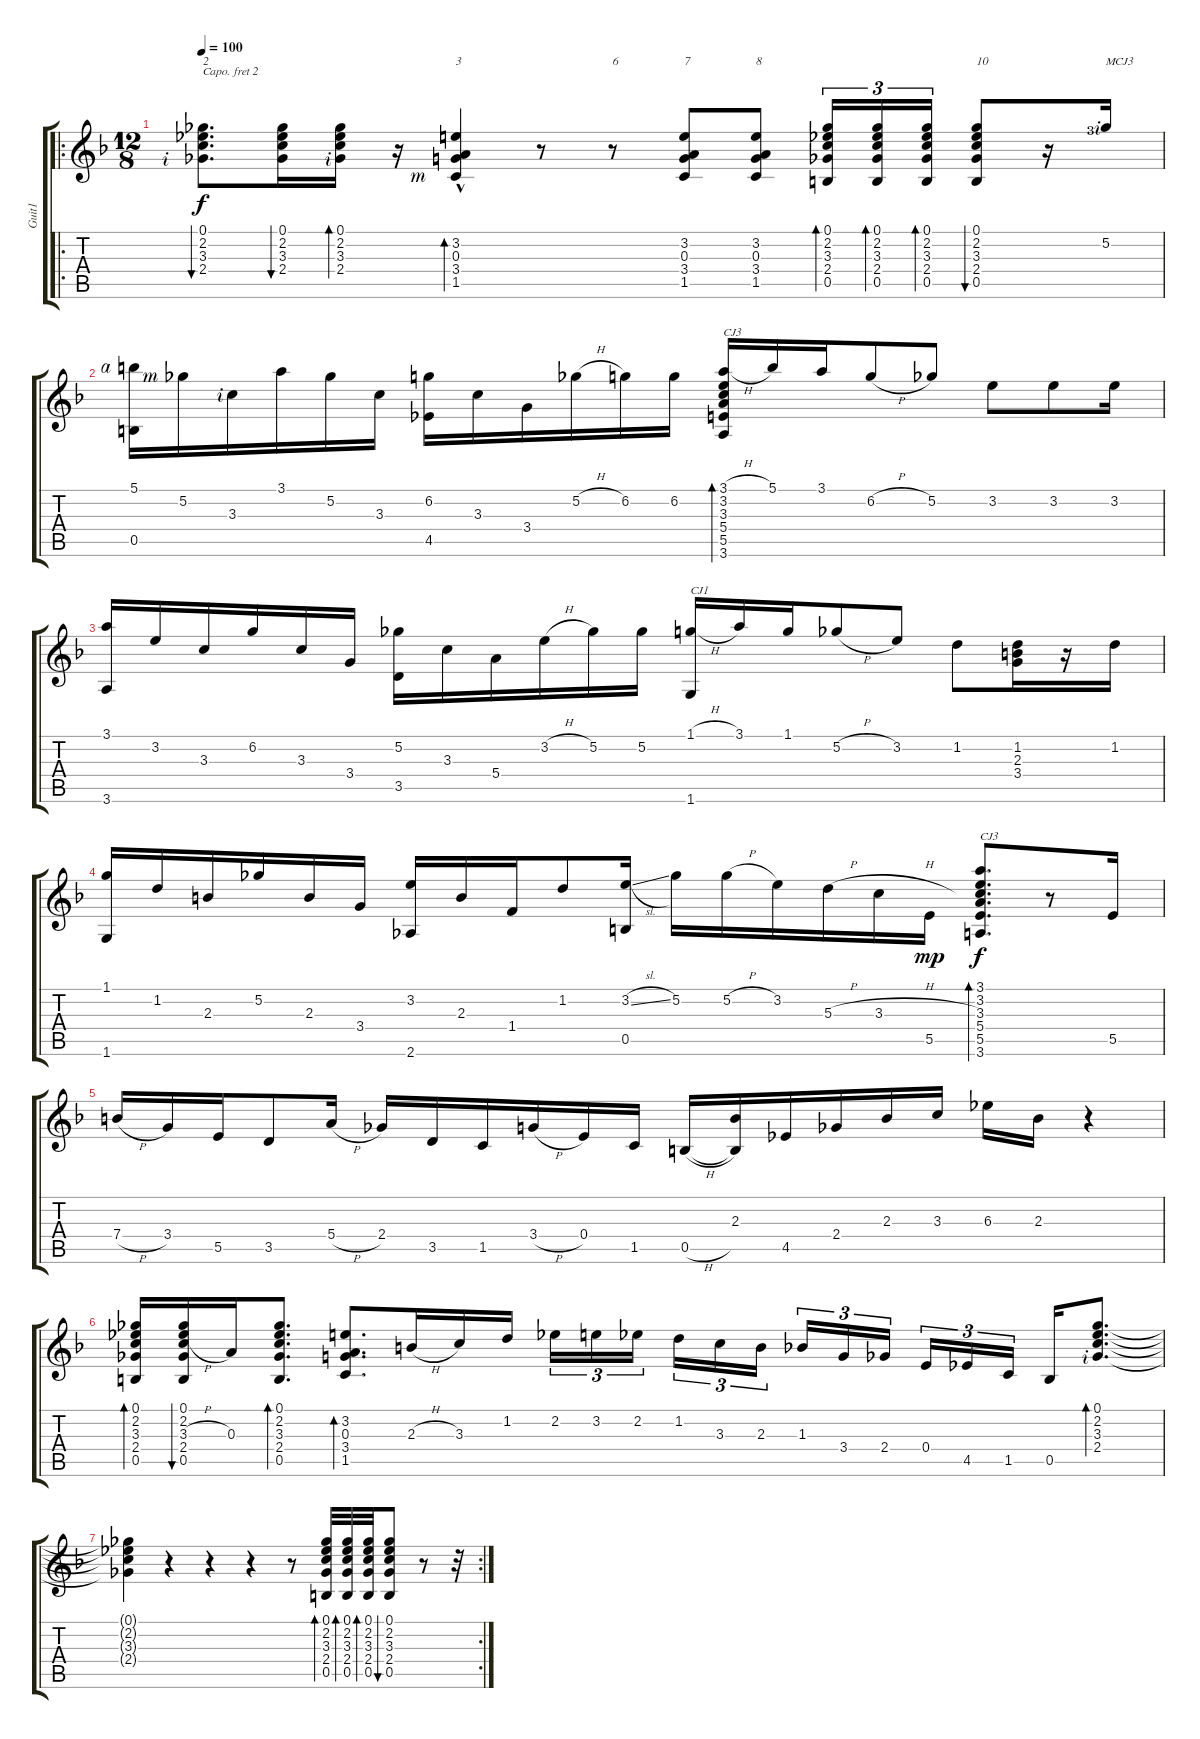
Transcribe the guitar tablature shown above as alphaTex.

\track ("Guit1" "Guit1") {instrument acousticguitarnylon}
\staff {score tabs}
\capo 2
\tuning (E4 B3 G3 D3 A2 E2) {hide}
\ro
\ts (12 8)
\tempo 100
\clef g2
\ks f
(0.1 2.2 3.3 2.4{rf 2}).8{d bu 30 txt "2" dy f instrument acousticguitarnylon} (0.1 2.2 3.3 2.4).16{bu 30} (0.1 2.2 3.3 2.4{rf 2}).16{bd 30} r.16 (3.2{hac} 0.3 3.4 1.5{rf 3}).4{bd 30 txt "3"} r.8 r.8{txt "6"} (3.2 0.3 3.4 1.5).8{txt "7"} (3.2 0.3 3.4 1.5).8{txt "8"} (0.1 2.2 3.3 2.4 0.5).16{tu (3 2) bd 30} (0.1 2.2 3.3 2.4 0.5).16{tu (3 2) bd 30} (0.1 2.2 3.3 2.4 0.5).16{tu (3 2) bd 30} (0.1 2.2 3.3 2.4 0.5).8{bu 30 txt "10"} r.16 5.2{lf 4 rf 2}.16{txt "MCJ3"} |
(5.1{rf 4} 0.5).16 5.2{rf 3}.16 3.3{rf 2}.16 3.1.16 5.2.16 3.3.16 (6.2 4.5).16 3.3.16 3.4.16 5.2{h}.16 6.2.16 6.2.16 (3.1{h} 3.2 3.3 5.4 5.5 3.6).16{bd 30 txt "CJ3"} 5.1.16 3.1.16 6.2{h}.8 5.2.8 3.2.8 3.2.8 3.2.16 |
(3.1 3.6).16 3.2.16 3.3.16 6.2.16 3.3.16 3.4.16 (5.2 3.5).16 3.3.16 5.4.16 3.2{h}.16 5.2.16 5.2.16 (1.1{h} 1.6).16{txt "CJ1"} 3.1.16 1.1.16 5.2{h}.8 3.2.8 1.2.8 (1.2 2.3 3.4).16 r.16 1.2.16 |
(1.1 1.6).16 1.2.16 2.3.16 5.2.16 2.3.16 3.4.16 (3.2 2.6).16 2.3.16 1.4.16 1.2.8 (3.2{sl} 0.5).16 5.2.16 5.2{h}.16 3.2.16 5.3{h}.16 3.3{h}.16 5.5.16{dy mp} (3.1 3.2 3.3 5.4 5.5 3.6).8{d bd 30 txt "CJ3" dy f} r.8 5.5.16 |
7.4{h}.16 3.4.16 5.5.16 3.5.8 5.4{h}.16 2.4.16 3.5.16 1.5.16 3.4{h}.16 0.4.16 1.5.16 0.5{h}.16 (2.3 0.5{t}).16 4.5.16 2.4.16 2.3.16 3.3.16 6.3.16 2.3.16 r.4 |
(0.1 2.2 3.3 2.4 0.5).16{bd 30} (0.1 2.2 3.3{h} 2.4 0.5).16{bu 30} 0.3.16 (0.1 2.2 3.3 2.4 0.5).8{d bd 30} (3.2 0.3 3.4 1.5).8{d bd 30} 2.3{h}.16 3.3.16 1.2.16 2.2.16{tu (3 2)} 3.2.16{tu (3 2)} 2.2.16{tu (3 2) beam splitsecondary} 1.2.16{tu (3 2)} 3.3.16{tu (3 2)} 2.3.16{tu (3 2) beam splitsecondary} 1.3.16{tu (3 2)} 3.4.16{tu (3 2)} 2.4.16{tu (3 2)} 0.4.16{tu (3 2)} 4.5.16{tu (3 2)} 1.5.16{tu (3 2) beam splitsecondary} 0.5.16 (0.1 2.2 3.3 2.4{rf 2}).8{d bd 30} |
\rc 2
(0.1{t} 2.2{t} 3.3{t} 2.4{t}).4 r.4 r.4 r.4 r.8 (0.1 2.2 3.3 2.4 0.5).32{bd 30} (0.1 2.2 3.3 2.4 0.5).32{bd 30} (0.1 2.2 3.3 2.4 0.5).32{bd 30} (0.1 2.2 3.3 2.4 0.5).8{bu 30} r.8 r.32
